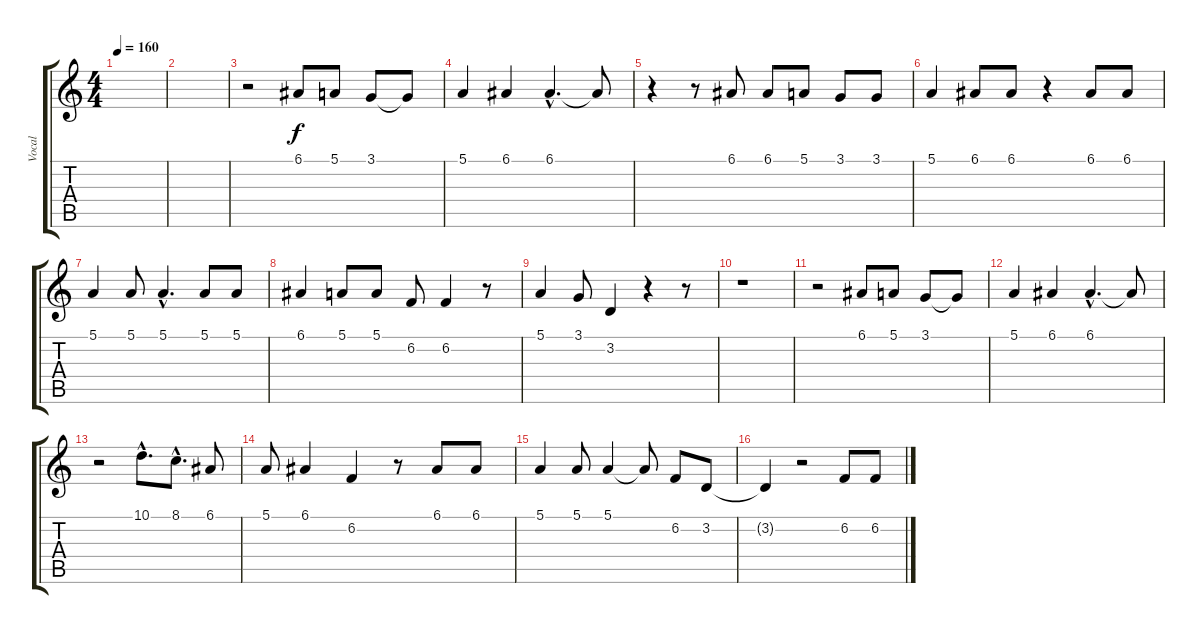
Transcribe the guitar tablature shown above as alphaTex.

\track ("Vocal" "Vocal") {instrument lead6voice}
\staff {score tabs}
\tuning (E4 B3 G3 D3 A2 E2) {hide}
\ts (4 4)
\tempo 160
\clef g2
\ks c
|
|
r.2 6.1.8 5.1.8 3.1.8 3.1{t}.8 |
5.1.4 6.1.4 6.1{hac}.4{d} 6.1{t}.8 |
r.4 r.8 6.1.8 6.1.8 5.1.8 3.1.8 3.1.8 |
5.1.4 6.1.8 6.1.8 r.4 6.1.8 6.1.8 |
5.1.4 5.1.8 5.1{hac}.4{d} 5.1.8 5.1.8 |
6.1.4 5.1.8 5.1.8 6.2.8 6.2.4 r.8 |
5.1.4 3.1.8 3.2.4 r.4 r.8 |
r.1 |
r.2 6.1.8 5.1.8 3.1.8 3.1{t}.8 |
5.1.4 6.1.4 6.1{hac}.4{d} 6.1{t}.8 |
r.2 10.1{hac}.8{d} 8.1{hac}.8{d} 6.1.8 |
5.1.8 6.1.4 6.2.4 r.8 6.1.8 6.1.8 |
5.1.4 5.1.8 5.1.4 5.1{t}.8 6.2.8 3.2.8 |
3.2{t}.4 r.2 6.2.8 6.2.8
